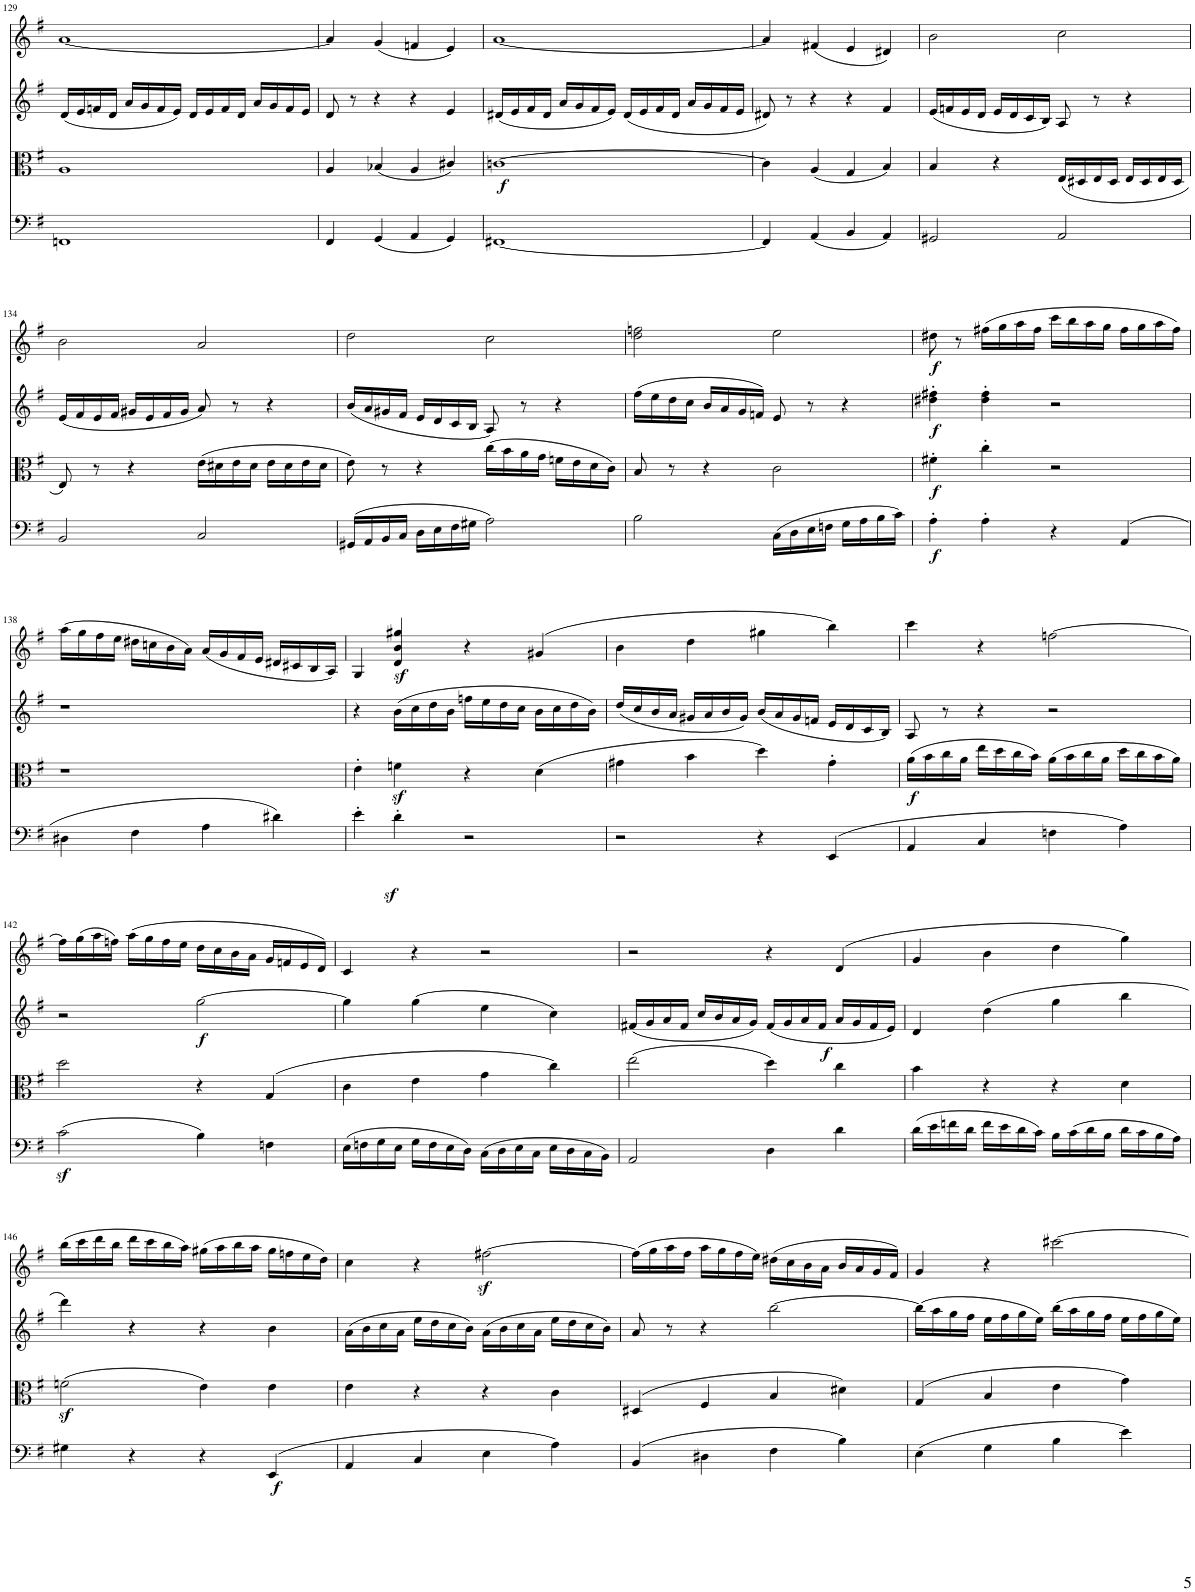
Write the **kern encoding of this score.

**kern	**dynam	**kern	**dynam	**kern	**dynam	**kern	**dynam
*part4	*part4	*part3	*part3	*part2	*part2	*part1	*part1
*staff4	*staff4	*staff3	*staff3	*staff2	*staff2	*staff1	*staff1
*I"Violoncello	*	*I"Viola	*	*I"Violin	*	*I"Violin	*
*I'Vc	*	*I'Vla	*	*I'Vln	*	*I'Vln	*
!!LO:PB:g=z
*clefF4	*	*clefC3	*	*clefG2	*	*clefG2	*
*k[f#]	*	*k[f#]	*	*k[f#]	*	*k[f#]	*
*M4/4	*	*M4/4	*	*M4/4	*	*M4/4	*
*met(c)	*	*met(c)	*	*met(c)	*	*met(c)	*
=129	=129	=129	=129	=129	=129	=129	=129
1FFn	.	1A	.	(16d/LL	.	[1a	.
.	.	.	.	16e/	.	.	.
.	.	.	.	16fn/	.	.	.
.	.	.	.	16d/JJ	.	.	.
.	.	.	.	16a/LL	.	.	.
.	.	.	.	16g/	.	.	.
.	.	.	.	16f/	.	.	.
.	.	.	.	16e/JJ)	.	.	.
.	.	.	.	16d/LL	.	.	.
.	.	.	.	16e/	.	.	.
.	.	.	.	16f/	.	.	.
.	.	.	.	16d/JJ	.	.	.
.	.	.	.	16a/LL	.	.	.
.	.	.	.	16g/	.	.	.
.	.	.	.	16f/	.	.	.
.	.	.	.	16e/JJ	.	.	.
=130	=130	=130	=130	=130	=130	=130	=130
4FF#/	.	4A/	.	8d/	.	4a/]	.
.	.	.	.	8r	.	.	.
(4GG/	.	(4B-X/	.	4r	.	(4g/	.
4AA/	.	4A/	.	4r	.	4fn/	.
4GG/)	.	4c#X/)	.	4e/	.	4e/)	.
=131	=131	=131	=131	=131	=131	=131	=131
!	!	!	!LO:DY:b	!	!	!	!
[1FF#X	.	[1cn	f	(16d#X/LL	.	[1a	.
.	.	.	.	16e/	.	.	.
.	.	.	.	16f#/	.	.	.
.	.	.	.	16d#/JJ	.	.	.
.	.	.	.	16a/LL	.	.	.
.	.	.	.	16g/	.	.	.
.	.	.	.	16f#/	.	.	.
.	.	.	.	16e/JJ)	.	.	.
.	.	.	.	(16d#/LL	.	.	.
.	.	.	.	16e/	.	.	.
.	.	.	.	16f#/	.	.	.
.	.	.	.	16d#/JJ	.	.	.
.	.	.	.	16a/LL	.	.	.
.	.	.	.	16g/	.	.	.
.	.	.	.	16f#/	.	.	.
.	.	.	.	16e/JJ	.	.	.
=132	=132	=132	=132	=132	=132	=132	=132
4FF#/]	.	4c\]	.	8d#X/)	.	4a/]	.
.	.	.	.	8r	.	.	.
(4AA/	.	(4A/	.	4r	.	(4f#X/	.
4BB/	.	4G/	.	4r	.	4e/	.
4AA/)	.	4B/)	.	4f#/	.	4d#X/)	.
=133	=133	=133	=133	=133	=133	=133	=133
2GG#X/	.	4B/	.	(16e/LL	.	2b\	.
.	.	.	.	16fn/	.	.	.
.	.	.	.	16e/	.	.	.
.	.	.	.	16d/JJ	.	.	.
.	.	4r	.	16e/LL	.	.	.
.	.	.	.	16d/	.	.	.
.	.	.	.	16c/	.	.	.
.	.	.	.	16B/JJ)	.	.	.
2AA/	.	(16E/LL	.	8A/	.	2cc\	.
.	.	16D#X/	.	.	.	.	.
.	.	16E/	.	8r	.	.	.
.	.	16D#/JJ	.	.	.	.	.
.	.	16E/LL	.	4r	.	.	.
.	.	16D#/	.	.	.	.	.
.	.	16E/	.	.	.	.	.
.	.	16D#/JJ	.	.	.	.	.
!!LO:LB:g=z
=134	=134	=134	=134	=134	=134	=134	=134
2BB/	.	8E/)	.	(16e/LL	.	2b\	.
.	.	.	.	16f#/	.	.	.
.	.	8r	.	16e/	.	.	.
.	.	.	.	16f#/JJ	.	.	.
.	.	4r	.	16g#X/LL	.	.	.
.	.	.	.	16e/	.	.	.
.	.	.	.	16f#/	.	.	.
.	.	.	.	16g#/JJ	.	.	.
2C/	.	(16e\LL	.	8a/)	.	2a/	.
.	.	16d#X\	.	.	.	.	.
.	.	16e\	.	8r	.	.	.
.	.	16d#\JJ	.	.	.	.	.
.	.	16e\LL	.	4r	.	.	.
.	.	16d#\	.	.	.	.	.
.	.	16e\	.	.	.	.	.
.	.	16d#\JJ	.	.	.	.	.
=135	=135	=135	=135	=135	=135	=135	=135
(16GG#X/LL	.	8e\)	.	(16b/LL	.	2dd\	.
16AA/	.	.	.	16a/	.	.	.
16BB/	.	8r	.	16g#X/	.	.	.
16C/JJ	.	.	.	16f#/JJ	.	.	.
16D\LL	.	4r	.	16e/LL	.	.	.
16E\	.	.	.	16d/	.	.	.
16F#\	.	.	.	16c/	.	.	.
16G#X\JJ	.	.	.	16B/JJ	.	.	.
2A\)	.	(16cc\LL	.	8A/)	.	2cc\	.
.	.	16b\	.	.	.	.	.
.	.	16a\	.	8r	.	.	.
.	.	16g\JJ	.	.	.	.	.
.	.	16fn\LL	.	4r	.	.	.
.	.	16e\	.	.	.	.	.
.	.	16d\	.	.	.	.	.
.	.	16c\JJ)	.	.	.	.	.
=136	=136	=136	=136	=136	=136	=136	=136
2B\	.	8B/	.	(16ff#\LL	.	2dd\ 2ffn\	.
.	.	.	.	16ee\	.	.	.
.	.	8r	.	16dd\	.	.	.
.	.	.	.	16cc\JJ	.	.	.
.	.	4r	.	16b/LL	.	.	.
.	.	.	.	16a/	.	.	.
.	.	.	.	16g/	.	.	.
.	.	.	.	16fn/JJ)	.	.	.
(16C\LL	.	2c\	.	8e/	.	2ee\	.
16D\	.	.	.	.	.	.	.
16E\	.	.	.	8r	.	.	.
16Fn\JJ	.	.	.	.	.	.	.
16G\LL	.	.	.	4r	.	.	.
16A\	.	.	.	.	.	.	.
16B\	.	.	.	.	.	.	.
16c\JJ)	.	.	.	.	.	.	.
=137	=137	=137	=137	=137	=137	=137	=137
!	!LO:DY:b	!	!LO:DY:b	!	!LO:DY:b	!	!LO:DY:b
4A'\	f	4f#X'\	f	4dd#X\' 4ff#X\'	f	8dd#X\	f
.	.	.	.	.	.	8r	.
4A'\	.	4cc'\	.	4dd#\' 4ff#\'	.	(16ff#X\LL	.
.	.	.	.	.	.	16gg\	.
.	.	.	.	.	.	16aa\	.
.	.	.	.	.	.	16ff#\JJ	.
4r	.	2r	.	2r	.	16ccc\LL	.
.	.	.	.	.	.	16bb\	.
.	.	.	.	.	.	16aa\	.
.	.	.	.	.	.	16gg\JJ	.
(4AA/	.	.	.	.	.	16ff#\LL	.
.	.	.	.	.	.	16gg\	.
.	.	.	.	.	.	16aa\	.
.	.	.	.	.	.	16ff#\JJ)	.
!!LO:LB:g=z
=138	=138	=138	=138	=138	=138	=138	=138
4D#X\	.	1r	.	1r	.	(16aa\LL	.
.	.	.	.	.	.	16gg\	.
.	.	.	.	.	.	16ff#\	.
.	.	.	.	.	.	16ee\JJ	.
4F#\	.	.	.	.	.	16dd#X\LL	.
.	.	.	.	.	.	16ccn\	.
.	.	.	.	.	.	16b\	.
.	.	.	.	.	.	16a\JJ)	.
4A\	.	.	.	.	.	(16a/LL	.
.	.	.	.	.	.	16g/	.
.	.	.	.	.	.	16f#/	.
.	.	.	.	.	.	16e/JJ	.
4d#X\)	.	.	.	.	.	16d#X/LL	.
.	.	.	.	.	.	16c#X/	.
.	.	.	.	.	.	16B/	.
.	.	.	.	.	.	16A/JJ)	.
=139	=139	=139	=139	=139	=139	=139	=139
4e'\	.	4e'\	.	4r	.	4G/	.
4dz<'\	.	4fnz<\	.	(16b\LL	.	4d/z< 4b/z< 4gg#X/z<	.
.	.	.	.	16cc\	.	.	.
.	.	.	.	16dd\	.	.	.
.	.	.	.	16b\JJ	.	.	.
2r	.	4r	.	16ffn\LL	.	4r	.
.	.	.	.	16ee\	.	.	.
.	.	.	.	16dd\	.	.	.
.	.	.	.	16cc\JJ	.	.	.
.	.	(4d\	.	16b\LL	.	(4g#X/	.
.	.	.	.	16cc\	.	.	.
.	.	.	.	16dd\	.	.	.
.	.	.	.	16b\JJ)	.	.	.
=140	=140	=140	=140	=140	=140	=140	=140
2r	.	4g#X\	.	(16dd/LL	.	4b\	.
.	.	.	.	16cc/	.	.	.
.	.	.	.	16b/	.	.	.
.	.	.	.	16a/JJ	.	.	.
.	.	4b\	.	16g#X/LL	.	4dd\	.
.	.	.	.	16a/	.	.	.
.	.	.	.	16b/	.	.	.
.	.	.	.	16g#/JJ)	.	.	.
4r	.	4dd\)	.	(16b/LL	.	4gg#X\	.
.	.	.	.	16a/	.	.	.
.	.	.	.	16g#/	.	.	.
.	.	.	.	16fn/JJ	.	.	.
(4EE/	.	4g#'\	.	16e/LL	.	4bb\)	.
.	.	.	.	16d/	.	.	.
.	.	.	.	16c/	.	.	.
.	.	.	.	16B/JJ)	.	.	.
=141	=141	=141	=141	=141	=141	=141	=141
!	!	!	!LO:DY:b	!	!	!	!
4AA/	.	(16a\LL	f	8A/	.	4ccc\	.
.	.	16b\	.	.	.	.	.
.	.	16cc\	.	8r	.	.	.
.	.	16a\JJ	.	.	.	.	.
4C/	.	16ee\LL	.	4r	.	4r	.
.	.	16dd\	.	.	.	.	.
.	.	16cc\	.	.	.	.	.
.	.	16b\JJ)	.	.	.	.	.
4Fn\	.	(16a\LL	.	2r	.	[2ffn\	.
.	.	16b\	.	.	.	.	.
.	.	16cc\	.	.	.	.	.
.	.	16a\JJ	.	.	.	.	.
4A\)	.	16dd\LL	.	.	.	.	.
.	.	16cc\	.	.	.	.	.
.	.	16b\	.	.	.	.	.
.	.	16a\JJ)	.	.	.	.	.
!!LO:LB:g=z
=142	=142	=142	=142	=142	=142	=142	=142
(2cz<\	.	2dd\	.	2r	.	16ff\LL]	.
.	.	.	.	.	.	(16gg\	.
.	.	.	.	.	.	16aa\	.
.	.	.	.	.	.	16ffn\JJ)	.
.	.	.	.	.	.	(16aa\LL	.
.	.	.	.	.	.	16gg\	.
.	.	.	.	.	.	16ff\	.
.	.	.	.	.	.	16ee\JJ	.
!	!	!	!	!	!LO:DY:b	!	!
4B\)	.	4r	.	[2gg\	f	16dd\LL	.
.	.	.	.	.	.	16cc\	.
.	.	.	.	.	.	16b\	.
.	.	.	.	.	.	16a\JJ	.
4Fn\	.	(4G/	.	.	.	16g/LL	.
.	.	.	.	.	.	16fn/	.
.	.	.	.	.	.	16e/	.
.	.	.	.	.	.	16d/JJ)	.
=143	=143	=143	=143	=143	=143	=143	=143
(16E\LL	.	4c\	.	4gg\]	.	4c/	.
16Fn\	.	.	.	.	.	.	.
16G\	.	.	.	.	.	.	.
16E\JJ	.	.	.	.	.	.	.
16G\LL	.	4e\	.	(4gg\	.	4r	.
16F\	.	.	.	.	.	.	.
16E\	.	.	.	.	.	.	.
16D\JJ)	.	.	.	.	.	.	.
(16C\LL	.	4g\	.	4ee\	.	2r	.
16D\	.	.	.	.	.	.	.
16E\	.	.	.	.	.	.	.
16C\JJ	.	.	.	.	.	.	.
16E\LL	.	4cc\)	.	4cc\)	.	.	.
16D\	.	.	.	.	.	.	.
16C\	.	.	.	.	.	.	.
16BB\JJ)	.	.	.	.	.	.	.
=144	=144	=144	=144	=144	=144	=144	=144
2AA/	.	(2ee\	.	(16f#X/LL	.	2r	.
.	.	.	.	16g/	.	.	.
.	.	.	.	16a/	.	.	.
.	.	.	.	16f#/JJ	.	.	.
.	.	.	.	16cc/LL	.	.	.
.	.	.	.	16b/	.	.	.
.	.	.	.	16a/	.	.	.
.	.	.	.	16g/JJ)	.	.	.
4D\	.	4dd\)	.	(16f#/LL	.	4r	.
.	.	.	.	16g/	.	.	.
.	.	.	.	16a/	.	.	.
!	!	!	!	!	!LO:DY:b	!	!
.	.	.	.	16f#/JJ	f	.	.
4d\	.	4cc\	.	16a/LL	.	(4d/	.
.	.	.	.	16g/	.	.	.
.	.	.	.	16f#/	.	.	.
.	.	.	.	16e/JJ)	.	.	.
=145	=145	=145	=145	=145	=145	=145	=145
(16d\LL	.	4b\	.	4d/	.	4g/	.
16e\	.	.	.	.	.	.	.
16fn\	.	.	.	.	.	.	.
16d\JJ	.	.	.	.	.	.	.
16f\LL	.	4r	.	(4dd\	.	4b\	.
16e\	.	.	.	.	.	.	.
16d\	.	.	.	.	.	.	.
16c\JJ)	.	.	.	.	.	.	.
16B\LL	.	4r	.	4gg\	.	4dd\	.
(16c\	.	.	.	.	.	.	.
16d\	.	.	.	.	.	.	.
16B\JJ	.	.	.	.	.	.	.
16d\LL	.	4d\	.	4bb\	.	4gg\)	.
16c\	.	.	.	.	.	.	.
16B\	.	.	.	.	.	.	.
16A\JJ)	.	.	.	.	.	.	.
!!LO:LB:g=z
=146	=146	=146	=146	=146	=146	=146	=146
4G#X\	.	(2fnz<\	.	4ddd\)	.	(16bb\LL	.
.	.	.	.	.	.	16ccc\	.
.	.	.	.	.	.	16ddd\	.
.	.	.	.	.	.	16bb\JJ	.
4r	.	.	.	4r	.	16ddd\LL	.
.	.	.	.	.	.	16ccc\	.
.	.	.	.	.	.	16bb\	.
.	.	.	.	.	.	16aa\JJ)	.
4r	.	4e\)	.	4r	.	(16gg#X\LL	.
.	.	.	.	.	.	16aa\	.
.	.	.	.	.	.	16bb\	.
.	.	.	.	.	.	16aa\JJ	.
!	!LO:DY:b	!	!	!	!	!	!
(4EE/	f	4e\	.	4b\	.	16gg#\LL	.
.	.	.	.	.	.	16ffn\	.
.	.	.	.	.	.	16ee\	.
.	.	.	.	.	.	16dd\JJ)	.
=147	=147	=147	=147	=147	=147	=147	=147
4AA/	.	4e\	.	(16a\LL	.	4cc\	.
.	.	.	.	16b\	.	.	.
.	.	.	.	16cc\	.	.	.
.	.	.	.	16a\JJ	.	.	.
4C/	.	4r	.	16ee\LL	.	4r	.
.	.	.	.	16dd\	.	.	.
.	.	.	.	16cc\	.	.	.
.	.	.	.	16b\JJ)	.	.	.
4E\	.	4r	.	(16a\LL	.	[2ff#Xz<\	.
.	.	.	.	16b\	.	.	.
.	.	.	.	16cc\	.	.	.
.	.	.	.	16a\JJ	.	.	.
4A\)	.	4c\	.	16ee\LL	.	.	.
.	.	.	.	16dd\	.	.	.
.	.	.	.	16cc\	.	.	.
.	.	.	.	16b\JJ)	.	.	.
=148	=148	=148	=148	=148	=148	=148	=148
(4BB/	.	(4D#X/	.	8a/	.	(16ff#\LL]	.
.	.	.	.	.	.	16gg\	.
.	.	.	.	8r	.	16aa\	.
.	.	.	.	.	.	16ff#\JJ	.
4D#X\	.	4F#/	.	4r	.	16aa\LL	.
.	.	.	.	.	.	16gg\	.
.	.	.	.	.	.	16ff#\	.
.	.	.	.	.	.	16ee\JJ)	.
4F#\	.	4B/	.	[2bb\	.	(16dd#X\LL	.
.	.	.	.	.	.	16cc\	.
.	.	.	.	.	.	16b\	.
.	.	.	.	.	.	16a\JJ	.
4B\)	.	4d#X\)	.	.	.	16b/LL	.
.	.	.	.	.	.	16a/	.
.	.	.	.	.	.	16g/	.
.	.	.	.	.	.	16f#/JJ)	.
=149	=149	=149	=149	=149	=149	=149	=149
(4E\	.	(4G/	.	(16bb\LL]	.	4g/	.
.	.	.	.	16aa\	.	.	.
.	.	.	.	16gg\	.	.	.
.	.	.	.	16ff#\JJ	.	.	.
4G\	.	4B/	.	16ee\LL	.	4r	.
.	.	.	.	16ff#\	.	.	.
.	.	.	.	16gg\	.	.	.
.	.	.	.	16ee\JJ)	.	.	.
4B\	.	4e\	.	(16bb\LL	.	[2ccc#X\	.
.	.	.	.	16aa\	.	.	.
.	.	.	.	16gg\	.	.	.
.	.	.	.	16ff#\JJ	.	.	.
4e\)	.	4g\)	.	16ee\LL	.	.	.
.	.	.	.	16ff#\	.	.	.
.	.	.	.	16gg\	.	.	.
.	.	.	.	16ee\JJ)	.	.	.
=	=	=	=	=	=	=	=
*-	*-	*-	*-	*-	*-	*-	*-
